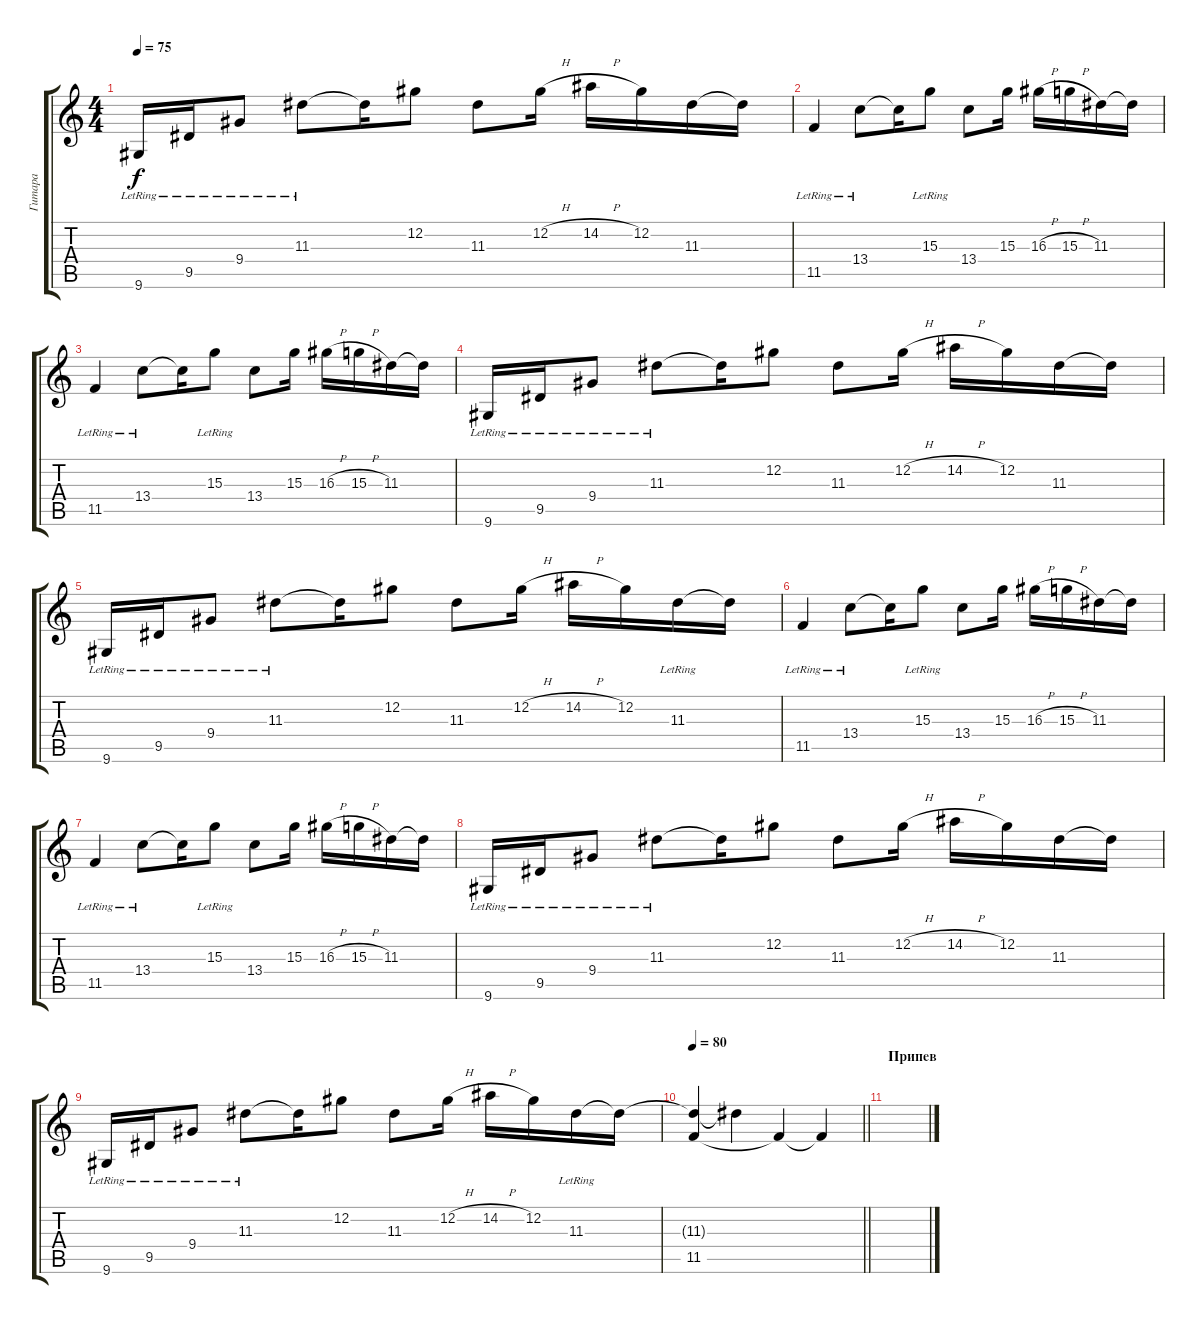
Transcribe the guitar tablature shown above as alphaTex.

\track ("Гитара" "Гитара") {instrument electricguitarjazz}
\staff {score tabs}
\tuning (Db4 Ab3 E3 B2 Gb2 B1) {hide}
\ts (4 4)
\tempo 75
\clef g2
\ks c
9.6{lr}.16{dy f} 9.5{lr}.16 9.4{lr}.8 11.3{lr}.8 11.3{t}.16 12.2.8 11.3.8 12.2{h}.16 14.2{h}.16 12.2.16 11.3.16 11.3{t}.16 |
11.5{lr}.4 13.4{lr}.8 13.4{t}.16 15.3{lr}.8 13.4.8 15.3.16 16.3{h}.16 15.3{h}.16 11.3.16 11.3{t}.16 |
11.5{lr}.4 13.4{lr}.8 13.4{t}.16 15.3{lr}.8 13.4.8 15.3.16 16.3{h}.16 15.3{h}.16 11.3.16 11.3{t}.16 |
9.6{lr}.16 9.5{lr}.16 9.4{lr}.8 11.3{lr}.8 11.3{t}.16 12.2.8 11.3.8 12.2{h}.16 14.2{h}.16 12.2.16 11.3.16 11.3{t}.16 |
9.6{lr}.16 9.5{lr}.16 9.4{lr}.8 11.3{lr}.8 11.3{t}.16 12.2.8 11.3.8 12.2{h}.16 14.2{h}.16 12.2.16 11.3{lr}.16 11.3{t}.16 |
11.5{lr}.4 13.4{lr}.8 13.4{t}.16 15.3{lr}.8 13.4.8 15.3.16 16.3{h}.16 15.3{h}.16 11.3.16 11.3{t}.16 |
11.5{lr}.4 13.4{lr}.8 13.4{t}.16 15.3{lr}.8 13.4.8 15.3.16 16.3{h}.16 15.3{h}.16 11.3.16 11.3{t}.16 |
9.6{lr}.16 9.5{lr}.16 9.4{lr}.8 11.3{lr}.8 11.3{t}.16 12.2.8 11.3.8 12.2{h}.16 14.2{h}.16 12.2.16 11.3.16 11.3{t}.16 |
9.6{lr}.16 9.5{lr}.16 9.4{lr}.8 11.3{lr}.8 11.3{t}.16 12.2.8 11.3.8 12.2{h}.16 14.2{h}.16 12.2.16 11.3{lr}.16 11.3{t}.16 |
\tempo 80
\barLineRight lightlight
(11.3{t} 11.5).4 11.3{t}.4 11.5{t}.4 11.5{t}.4 |
\section ("" "Припев")
